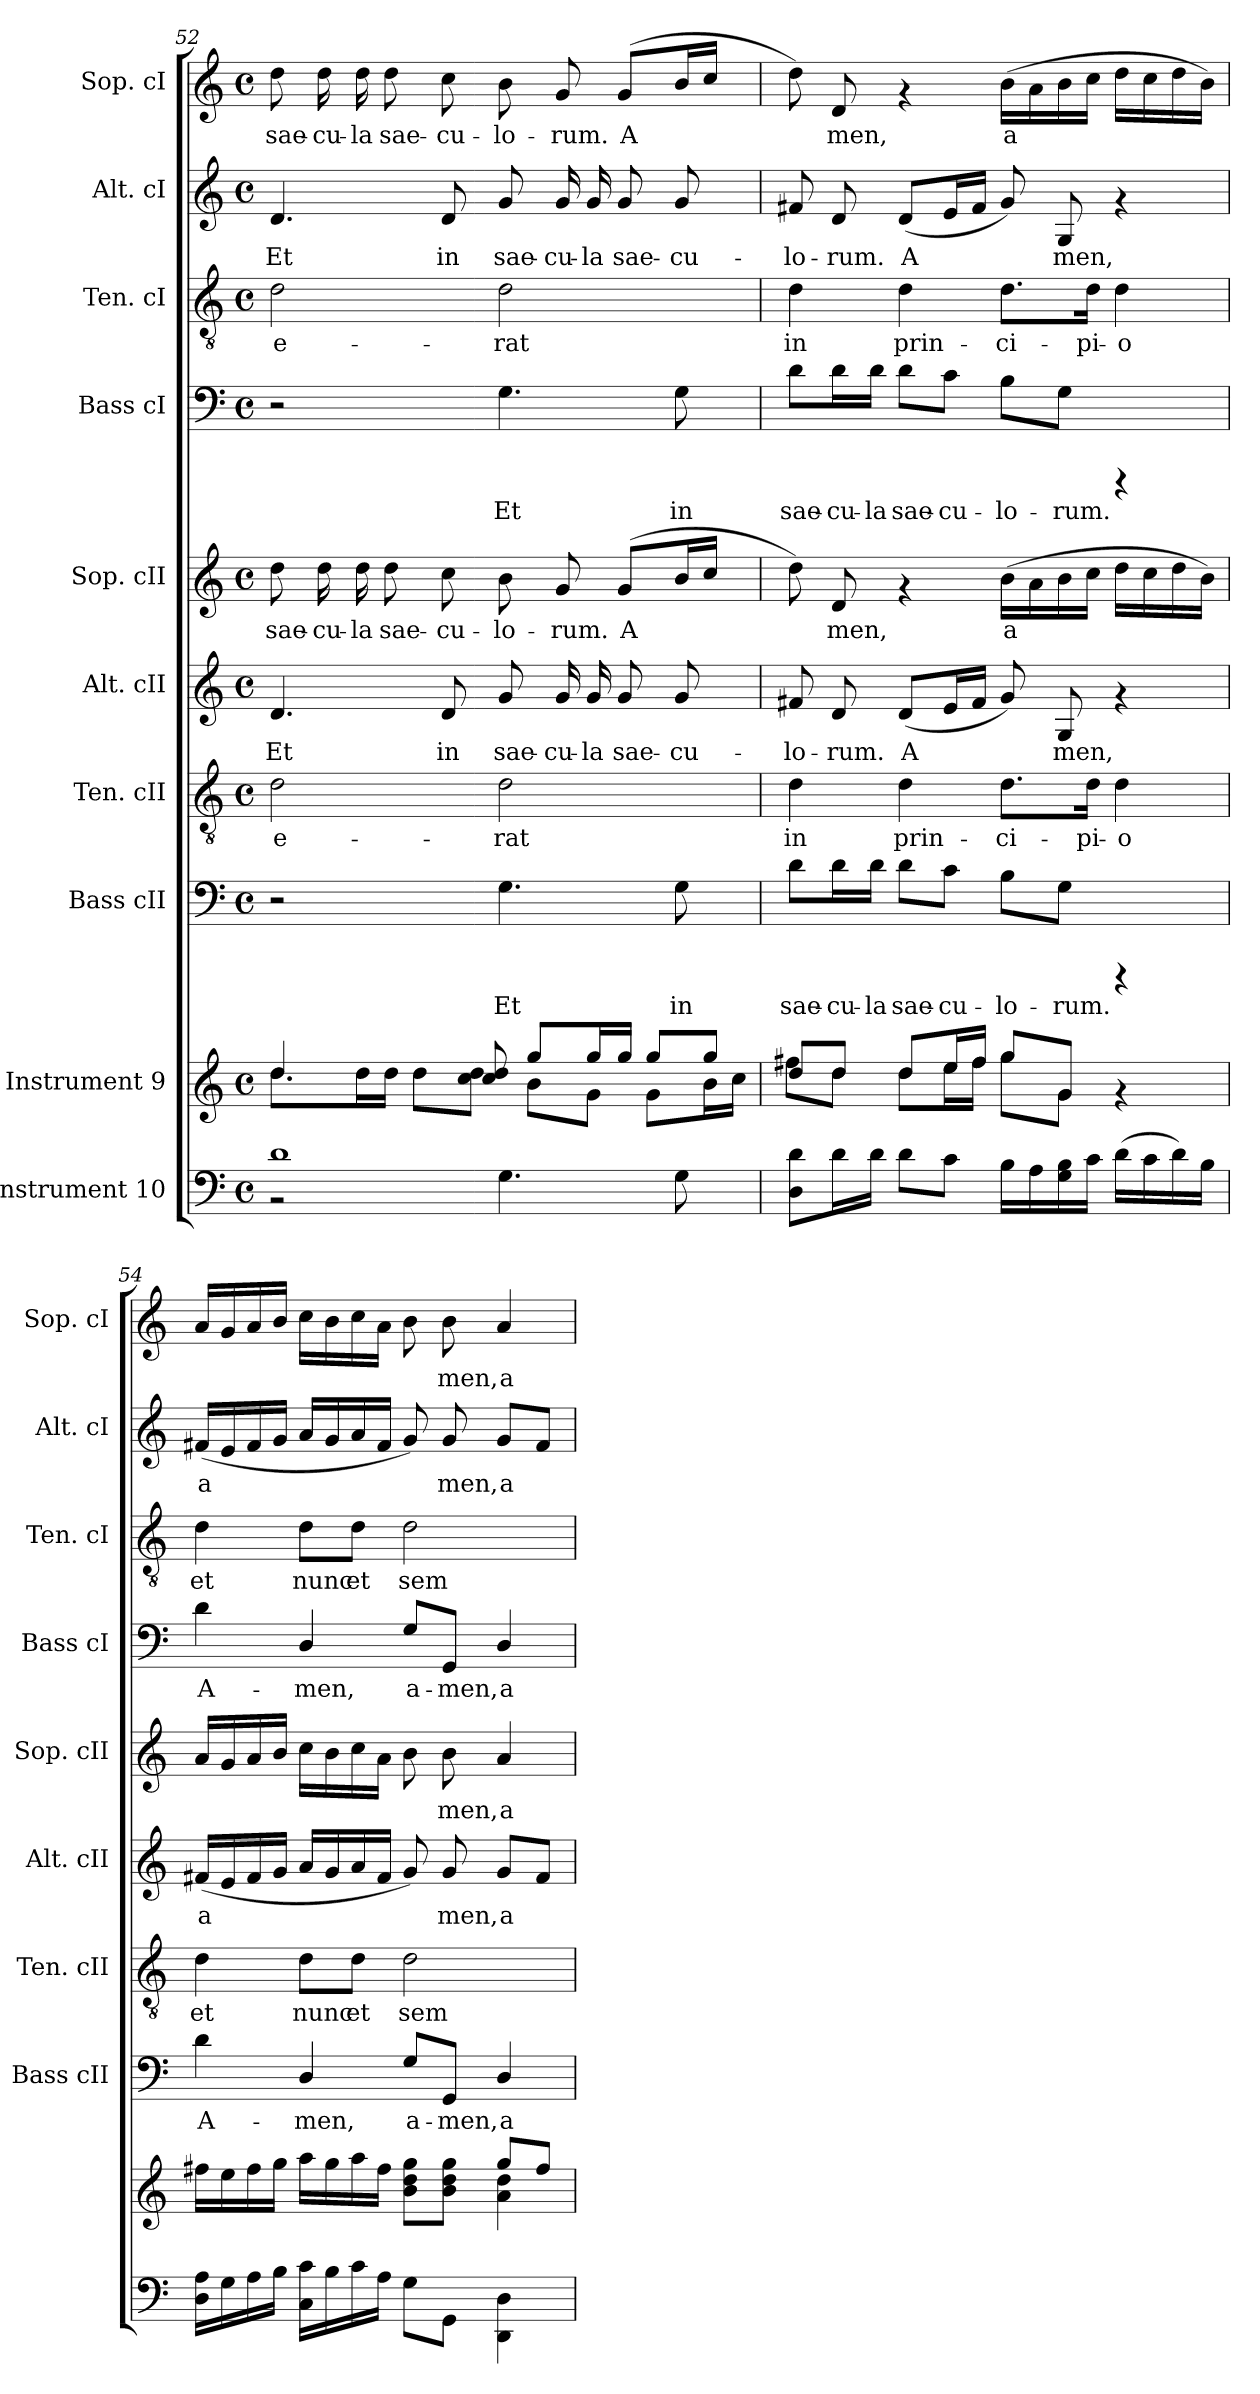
**kern	**kern	**kern	**text	**kern	**text	**kern	**text	**kern	**text	**kern	**text	**kern	**text	**kern	**text	**kern	**text
*part10	*part9	*part8	*part8	*part7	*part7	*part6	*part6	*part5	*part5	*part4	*part4	*part3	*part3	*part2	*part2	*part1	*part1
*staff10	*staff9	*staff8	*staff8	*staff7	*staff7	*staff6	*staff6	*staff5	*staff5	*staff4	*staff4	*staff3	*staff3	*staff2	*staff2	*staff1	*staff1
*I"Instrument 10	*I"Instrument 9	*I"Bass cII	*	*I"Ten. cII	*	*I"Alt. cII	*	*I"Sop. cII	*	*I"Bass cI	*	*I"Ten. cI	*	*I"Alt. cI	*	*I"Sop. cI	*
*	*	*I'Bass cII	*	*I'Ten. cII	*	*I'Alt. cII	*	*I'Sop. cII	*	*I'Bass cI	*	*I'Ten. cI	*	*I'Alt. cI	*	*I'Sop. cI	*
*clefF4	*clefG2	*clefF4	*	*clefGv2	*	*clefG2	*	*clefG2	*	*clefF4	*	*clefGv2	*	*clefG2	*	*clefG2	*
*k[]	*k[]	*k[]	*	*k[]	*	*k[]	*	*k[]	*	*k[]	*	*k[]	*	*k[]	*	*k[]	*
*C:	*C:	*C:	*	*C:	*	*C:	*	*C:	*	*C:	*	*C:	*	*C:	*	*C:	*
*M4/4	*M4/4	*M4/4	*	*M4/4	*	*M4/4	*	*M4/4	*	*M4/4	*	*M4/4	*	*M4/4	*	*M4/4	*
*met(c)	*met(c)	*met(c)	*	*met(c)	*	*met(c)	*	*met(c)	*	*met(c)	*	*met(c)	*	*met(c)	*	*met(c)	*
=52	=52	=52	=52	=52	=52	=52	=52	=52	=52	=52	=52	=52	=52	=52	=52	=52	=52
*^	*^	*	*	*	*	*	*	*	*	*	*	*	*	*	*	*	*
!	!	!	!	!	!	!	!LO:LY:b:cj	!	!LO:LY:b:cj	!	!LO:LY:b:cj	!	!	!	!LO:LY:b:cj	!	!LO:LY:b:cj	!	!LO:LY:b:cj
1d	2r	8.dd\L	4.dd/	2r	.	2d\	e-	4.d/	Et	8dd\	sae-	2r	.	2d\	-e-	4.d/	Et	8dd\	sae-
!	!	!	!	!	!	!	!	!	!	!	!LO:LY:b:cj	!	!	!	!	!	!	!	!LO:LY:b:cj
.	.	.	.	.	.	.	.	.	.	16dd\	-cu-	.	.	.	.	.	.	16dd\	-cu-
!	!	!	!	!	!	!	!	!	!	!	!LO:LY:b:cj	!	!	!	!	!	!	!	!LO:LY:b:cj
.	.	16dd\	.	.	.	.	.	.	.	16dd\	-la	.	.	.	.	.	.	16dd\	-la
!	!	!	!	!	!	!	!	!	!	!	!LO:LY:b:cj	!	!	!	!	!	!	!	!LO:LY:b:cj
.	.	16dd\J	.	.	.	.	.	.	.	8dd\	sae-	.	.	.	.	.	.	8dd\	sae-
.	.	8dd\L	.	.	.	.	.	.	.	.	.	.	.	.	.	.	.	.	.
!	!	!	!	!	!	!	!	!	!LO:LY:b:cj	!	!LO:LY:b:cj	!	!	!	!	!	!LO:LY:b:cj	!	!LO:LY:b:cj
.	.	.	16ryy	.	.	.	.	8d/	in	8cc\	-cu-	.	.	.	.	8d/	in	8cc\	-cu-
.	.	8dd\ 8cc\J	8dd/ 8cc/	.	.	.	.	.	.	.	.	.	.	.	.	.	.	.	.
!	!	!	!	!	!LO:LY:b:cj	!	!LO:LY:b:cj	!	!LO:LY:b:cj	!	!LO:LY:b:cj	!	!LO:LY:b:cj	!	!LO:LY:b:cj	!	!LO:LY:b:cj	!	!LO:LY:b:cj
.	4.G\	.	.	4.G\	Et	2d\	-rat	8g/	sae-	8b\	-lo-	4.G\	Et	2d\	-rat	8g/	sae-	8b\	-lo-
.	.	8gg/L	8b\L	.	.	.	.	.	.	.	.	.	.	.	.	.	.	.	.
!	!	!	!	!	!	!	!	!	!LO:LY:b:cj	!	!LO:LY:b:cj	!	!	!	!	!	!LO:LY:b:cj	!	!LO:LY:b:cj
.	.	.	.	.	.	.	.	16g/	-cu-	8g/	-rum.	.	.	.	.	16g/	-cu-	8g/	-rum.
!	!	!	!	!	!	!	!	!	!LO:LY:b:cj	!	!	!	!	!	!	!	!LO:LY:b:cj	!	!
.	.	16gg/	8g\J	.	.	.	.	16g/	-la	.	.	.	.	.	.	16g/	-la	.	.
!	!	!	!	!	!	!	!	!	!LO:LY:b:cj	!	!LO:LY:b:cj	!	!	!	!	!	!LO:LY:b:cj	!	!LO:LY:b:cj
.	.	16gg/J	.	.	.	.	.	8g/	sae-	(>8g/L	A-	.	.	.	.	8g/	sae-	(>8g/L	A-
.	.	8g\L	8gg/L	.	.	.	.	.	.	.	.	.	.	.	.	.	.	.	.
!	!	!	!	!	!LO:LY:b:cj	!	!	!	!LO:LY:b:cj	!	!LO:LY:b:cj	!	!LO:LY:b:cj	!	!	!	!LO:LY:b:cj	!	!LO:LY:b:cj
.	8G\	.	.	8G\	in	.	.	8g/	-cu-	16b/	--	8G\	in	.	.	8g/	-cu-	16b/	--
!	!	!	!	!	!	!	!	!	!	!	!LO:LY:b:cj	!	!	!	!	!	!	!	!LO:LY:b:cj
.	.	16b\	8gg/J	.	.	.	.	.	.	16cc/J	--	.	.	.	.	.	.	16cc/J	--
16ryy	16ryy	16cc\J	.	16ryy	.	16ryy	.	16ryy	.	16ryy	.	16ryy	.	16ryy	.	16ryy	.	16ryy	.
=53	=53	=53	=53	=53	=53	=53	=53	=53	=53	=53	=53	=53	=53	=53	=53	=53	=53	=53	=53
!	!	!	!	!	!LO:LY:b:cj	!	!LO:LY:b:cj	!	!LO:LY:b:cj	!	!LO:LY:b:cj	!	!LO:LY:b:cj	!	!LO:LY:b:cj	!	!LO:LY:b:cj	!	!LO:LY:b:cj
*v	*v	*	*	*	*	*	*	*	*	*	*	*	*	*	*	*	*	*	*
8d\ 8D\L	8dd/L	8ff#X\L	8d\L	sae-	4d\	in	8f#X/	-lo-	8dd\)	--	8d\L	sae-	4d\	in	8f#X/	-lo-	8dd\)	--
!	!	!	!	!LO:LY:b:cj	!	!	!	!LO:LY:b:cj	!	!LO:LY:b:cj	!	!LO:LY:b:cj	!	!	!	!LO:LY:b:cj	!	!LO:LY:b:cj
16d\	8dd/J	8dd\J	16d\L	-cu-	.	.	8d/	-rum.	8d/	-men,	16d\L	-cu-	.	.	8d/	-rum.	8d/	-men,
!	!	!	!	!LO:LY:b:cj	!	!	!	!	!	!	!	!LO:LY:b:cj	!	!	!	!	!	!
16d\J	.	.	16d\JJ	-la	.	.	.	.	.	.	16d\JJ	-la	.	.	.	.	.	.
!	!	!	!	!LO:LY:b:cj	!	!LO:LY:b:cj	!	!LO:LY:b:cj	!	!	!	!LO:LY:b:cj	!	!LO:LY:b:cj	!	!LO:LY:b:cj	!	!
8d\L	8dd/L	8dd\L	8d\L	sae-	4d\	prin-	(<8d/L	A-	4rf	.	8d\L	sae-	4d\	prin-	(<8d/L	A-	4rf	.
!	!	!	!	!LO:LY:b:cj	!	!	!	!LO:LY:b:cj	!	!	!	!LO:LY:b:cj	!	!	!	!LO:LY:b:cj	!	!
8c\J	16ee/	16ee\	8c\J	-cu-	.	.	16e/	--	.	.	8c\J	-cu-	.	.	16e/	--	.	.
!	!	!	!	!	!	!	!	!LO:LY:b:cj	!	!	!	!	!	!	!	!LO:LY:b:cj	!	!
.	16ff#/J	16ff#\J	.	.	.	.	16f#/J	--	.	.	.	.	.	.	16f#/J	--	.	.
!	!	!	!	!LO:LY:b:cj	!	!LO:LY:b:cj	!	!LO:LY:b:cj	!	!LO:LY:b:cj	!	!LO:LY:b:cj	!	!LO:LY:b:cj	!	!LO:LY:b:cj	!	!LO:LY:b:cj
16B\L	8gg/L	8gg\L	8B\L	-lo-	8.d\L	-ci-	8g/)	--	(>16b\L	a-	8B\L	-lo-	8.d\L	-ci-	8g/)	--	(>16b\L	a-
!	!	!	!	!	!	!	!	!	!	!LO:LY:b:cj	!	!	!	!	!	!	!	!LO:LY:b:cj
16A\	.	.	.	.	.	.	.	.	16a\	--	.	.	.	.	.	.	16a\	--
!	!	!	!	!LO:LY:b:cj	!	!	!	!LO:LY:b:cj	!	!LO:LY:b:cj	!	!LO:LY:b:cj	!	!	!	!LO:LY:b:cj	!	!LO:LY:b:cj
16B\ 16G\	8g/J	8g\J	8G\J	-rum.	.	.	8G/	-men,	16b\	--	8G\J	-rum.	.	.	8G/	-men,	16b\	--
!	!	!	!	!	!	!LO:LY:b:cj	!	!	!	!LO:LY:b:cj	!	!	!	!LO:LY:b:cj	!	!	!	!LO:LY:b:cj
16c\J	.	.	.	.	16d\Jk	-pi-	.	.	16cc\J	--	.	.	16d\Jk	-pi-	.	.	16cc\J	--
!	!	!	!	!	!	!LO:LY:b:cj	!	!	!	!LO:LY:b:cj	!	!	!	!LO:LY:b:cj	!	!	!	!LO:LY:b:cj
(<16d\L	4rf	4ryy	4rCCC	.	4d\	-o	4rf	.	16dd\L	--	4rCCC	.	4d\	-o	4rf	.	16dd\L	--
!	!	!	!	!	!	!	!	!	!	!LO:LY:b:cj	!	!	!	!	!	!	!	!LO:LY:b:cj
16c\	.	.	.	.	.	.	.	.	16cc\	--	.	.	.	.	.	.	16cc\	--
!	!	!	!	!	!	!	!	!	!	!LO:LY:b:cj	!	!	!	!	!	!	!	!LO:LY:b:cj
16d\)	.	.	.	.	.	.	.	.	16dd\	--	.	.	.	.	.	.	16dd\	--
!	!	!	!	!	!	!	!	!	!	!LO:LY:b:cj	!	!	!	!	!	!	!	!LO:LY:b:cj
16B\J	.	.	.	.	.	.	.	.	16b\J)	--	.	.	.	.	.	.	16b\J)	--
!!LO:PB:g=z
=54	=54	=54	=54	=54	=54	=54	=54	=54	=54	=54	=54	=54	=54	=54	=54	=54	=54	=54
!	!	!	!	!LO:LY:b:cj	!	!LO:LY:b:cj	!	!LO:LY:b:cj	!	!LO:LY:b:cj	!	!LO:LY:b:cj	!	!LO:LY:b:cj	!	!LO:LY:b:cj	!	!LO:LY:b:cj
16A\ 16D\L	2.ryy	16ff#X\L	4d\	A-	4d\	et	(<16f#X/L	a-	16a/L	--	4d\	A-	4d\	et	(<16f#X/L	a-	16a/L	--
!	!	!	!	!	!	!	!	!LO:LY:b:cj	!	!LO:LY:b:cj	!	!	!	!	!	!LO:LY:b:cj	!	!LO:LY:b:cj
16G\	.	16ee\	.	.	.	.	16e/	--	16g/	--	.	.	.	.	16e/	--	16g/	--
!	!	!	!	!	!	!	!	!LO:LY:b:cj	!	!LO:LY:b:cj	!	!	!	!	!	!LO:LY:b:cj	!	!LO:LY:b:cj
16A\	.	16ff#\	.	.	.	.	16f#/	--	16a/	--	.	.	.	.	16f#/	--	16a/	--
!	!	!	!	!	!	!	!	!LO:LY:b:cj	!	!LO:LY:b:cj	!	!	!	!	!	!LO:LY:b:cj	!	!LO:LY:b:cj
16B\J	.	16gg\J	.	.	.	.	16g/J	--	16b/J	--	.	.	.	.	16g/J	--	16b/J	--
!	!	!	!	!LO:LY:b:cj	!	!LO:LY:b:cj	!	!LO:LY:b:cj	!	!LO:LY:b:cj	!	!LO:LY:b:cj	!	!LO:LY:b:cj	!	!LO:LY:b:cj	!	!LO:LY:b:cj
16c\ 16C\L	.	16aa\L	4D/	-men,	8d\L	nunc	16a/L	--	16cc\L	--	4D/	-men,	8d\L	nunc	16a/L	--	16cc\L	--
!	!	!	!	!	!	!	!	!LO:LY:b:cj	!	!LO:LY:b:cj	!	!	!	!	!	!LO:LY:b:cj	!	!LO:LY:b:cj
16B\	.	16gg\	.	.	.	.	16g/	--	16b\	--	.	.	.	.	16g/	--	16b\	--
!	!	!	!	!	!	!LO:LY:b:cj	!	!LO:LY:b:cj	!	!LO:LY:b:cj	!	!	!	!LO:LY:b:cj	!	!LO:LY:b:cj	!	!LO:LY:b:cj
16c\	.	16aa\	.	.	8d\J	et	16a/	--	16cc\	--	.	.	8d\J	et	16a/	--	16cc\	--
!	!	!	!	!	!	!	!	!LO:LY:b:cj	!	!LO:LY:b:cj	!	!	!	!	!	!LO:LY:b:cj	!	!LO:LY:b:cj
16A\J	.	16ff#\J	.	.	.	.	16f#/J	--	16a\J	--	.	.	.	.	16f#/J	--	16a\J	--
!	!	!	!	!LO:LY:b:cj	!	!LO:LY:b:cj	!	!LO:LY:b:cj	!	!LO:LY:b:cj	!	!LO:LY:b:cj	!	!LO:LY:b:cj	!	!LO:LY:b:cj	!	!LO:LY:b:cj
8G\L	.	8gg\ 8dd\ 8b\L	8G/L	a-	2d\	sem-	8g/)	--	8b\	--	8G/L	a-	2d\	sem-	8g/)	--	8b\	--
!	!	!	!	!LO:LY:b:cj	!	!	!	!LO:LY:b:cj	!	!LO:LY:b:cj	!	!LO:LY:b:cj	!	!	!	!LO:LY:b:cj	!	!LO:LY:b:cj
8GG\J	.	8gg\ 8dd\ 8b\J	8GG/J	-men,	.	.	8g/	-men,	8b\	-men,	8GG/J	-men,	.	.	8g/	-men,	8b\	-men,
!	!	!	!	!LO:LY:b:cj	!	!	!	!LO:LY:b:cj	!	!LO:LY:b:cj	!	!LO:LY:b:cj	!	!	!	!LO:LY:b:cj	!	!LO:LY:b:cj
4D\ 4DD\	8gg/L	4dd\ 4a\	4D/	a-	.	.	8g/L	a-	4a/	a-	4D/	a-	.	.	8g/L	a-	4a/	a-
!	!	!	!	!	!	!	!	!LO:LY:b:cj	!	!	!	!	!	!	!	!LO:LY:b:cj	!	!
.	8ff#/J	.	.	.	.	.	8f#/J	--	.	.	.	.	.	.	8f#/J	--	.	.
*	*v	*v	*	*	*	*	*	*	*	*	*	*	*	*	*	*	*	*
=	=	=	=	=	=	=	=	=	=	=	=	=	=	=	=	=	=
*-	*-	*-	*-	*-	*-	*-	*-	*-	*-	*-	*-	*-	*-	*-	*-	*-	*-
